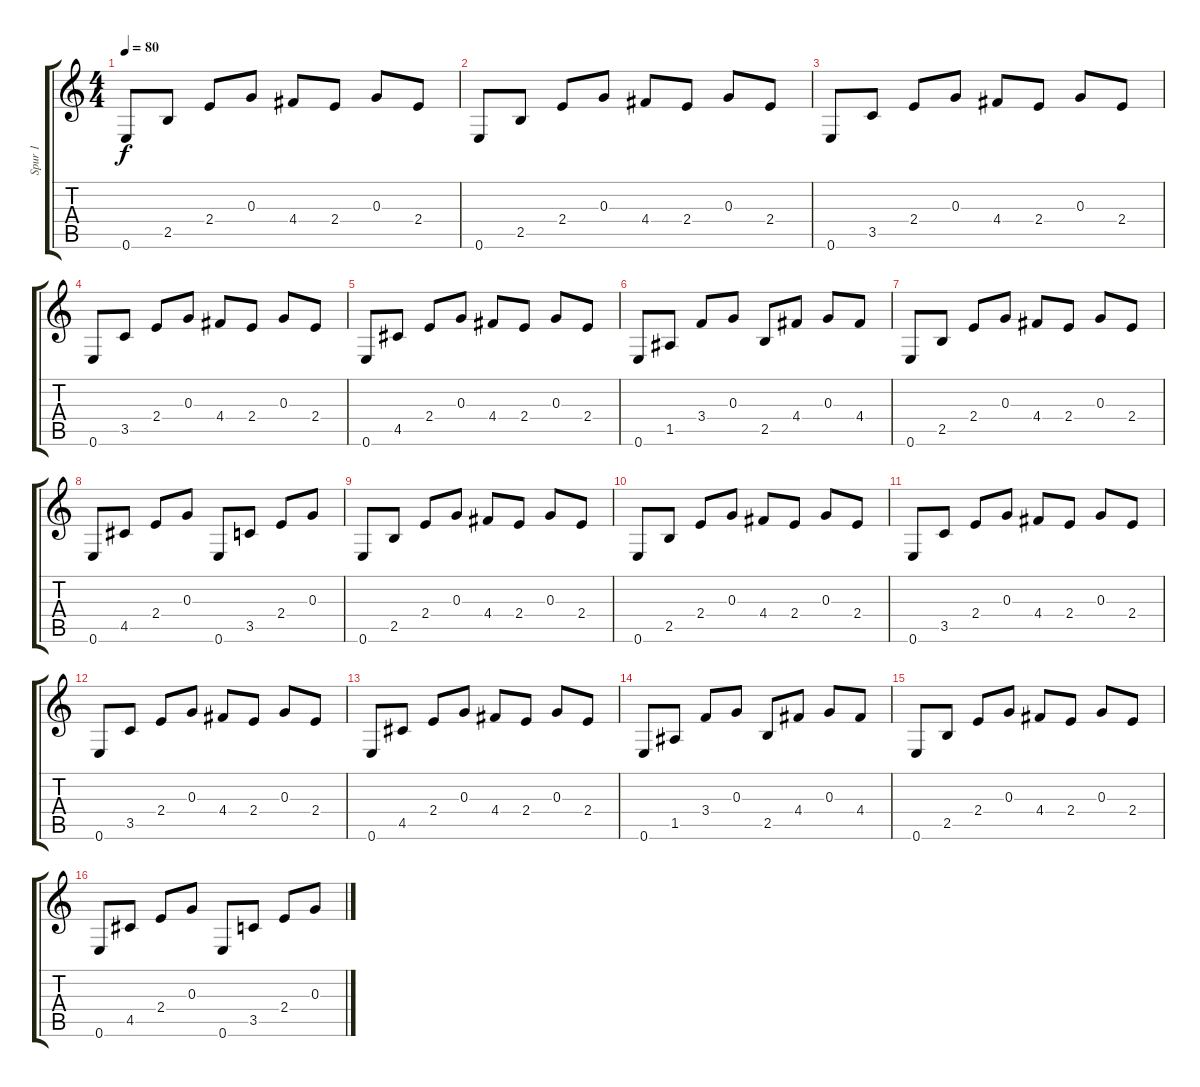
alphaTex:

\track ("Spur 1" "Spur 1") {instrument acousticguitarnylon}
\staff {score tabs}
\tuning (E4 B3 G3 D3 A2 E2) {hide}
\ts (4 4)
\tempo 80
\clef g2
\ks c
0.6.8{dy f instrument acousticguitarnylon} 2.5.8 2.4.8 0.3.8 4.4.8 2.4.8 0.3.8 2.4.8 |
0.6.8 2.5.8 2.4.8 0.3.8 4.4.8 2.4.8 0.3.8 2.4.8 |
0.6.8 3.5.8 2.4.8 0.3.8 4.4.8 2.4.8 0.3.8 2.4.8 |
0.6.8 3.5.8 2.4.8 0.3.8 4.4.8 2.4.8 0.3.8 2.4.8 |
0.6.8 4.5.8 2.4.8 0.3.8 4.4.8 2.4.8 0.3.8 2.4.8 |
0.6.8 1.5.8 3.4.8 0.3.8 2.5.8 4.4.8 0.3.8 4.4.8 |
0.6.8 2.5.8 2.4.8 0.3.8 4.4.8 2.4.8 0.3.8 2.4.8 |
0.6.8 4.5.8 2.4.8 0.3.8 0.6.8 3.5.8 2.4.8 0.3.8 |
0.6.8 2.5.8 2.4.8 0.3.8 4.4.8 2.4.8 0.3.8 2.4.8 |
0.6.8 2.5.8 2.4.8 0.3.8 4.4.8 2.4.8 0.3.8 2.4.8 |
0.6.8 3.5.8 2.4.8 0.3.8 4.4.8 2.4.8 0.3.8 2.4.8 |
0.6.8 3.5.8 2.4.8 0.3.8 4.4.8 2.4.8 0.3.8 2.4.8 |
0.6.8 4.5.8 2.4.8 0.3.8 4.4.8 2.4.8 0.3.8 2.4.8 |
0.6.8 1.5.8 3.4.8 0.3.8 2.5.8 4.4.8 0.3.8 4.4.8 |
0.6.8 2.5.8 2.4.8 0.3.8 4.4.8 2.4.8 0.3.8 2.4.8 |
0.6.8 4.5.8 2.4.8 0.3.8 0.6.8 3.5.8 2.4.8 0.3.8
